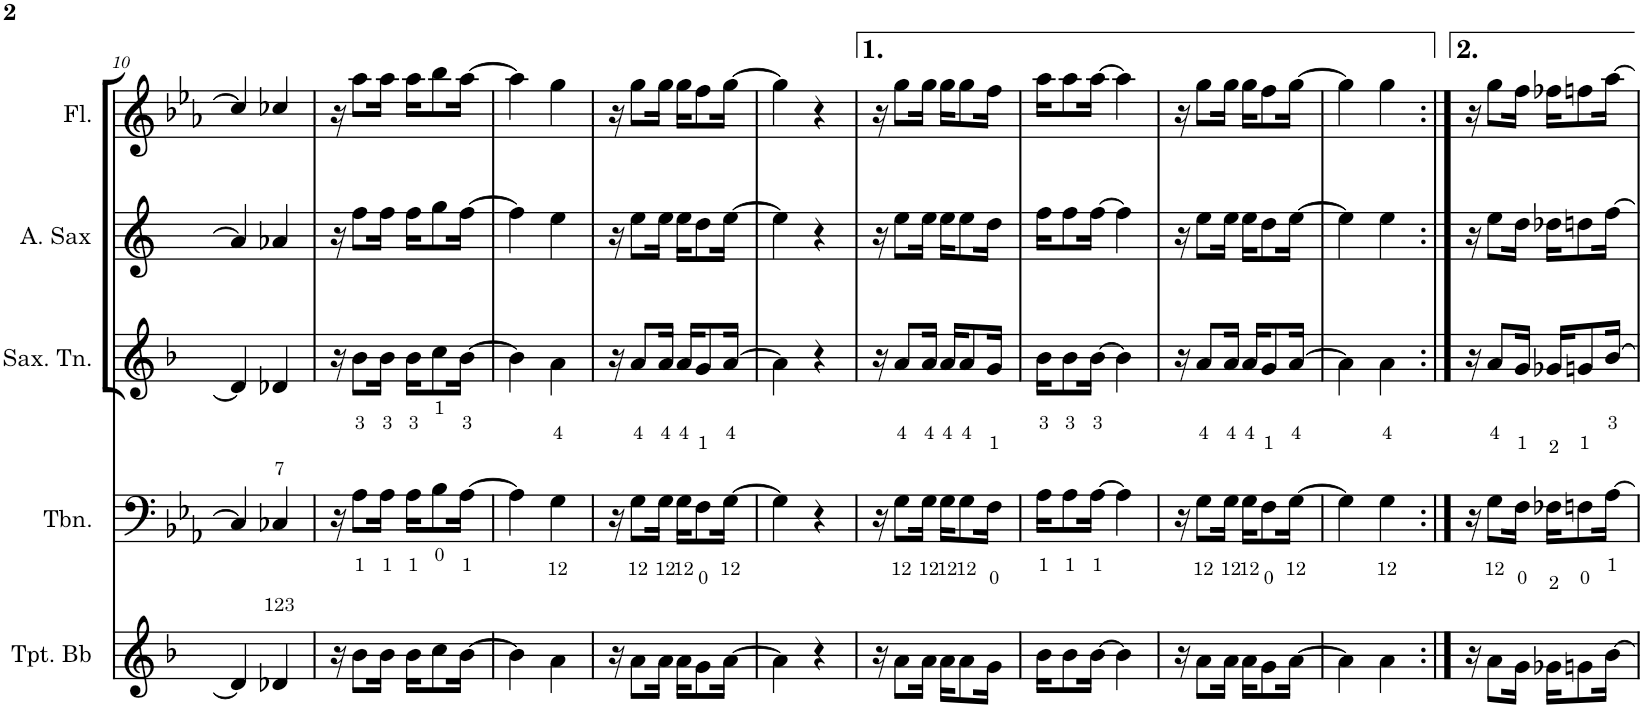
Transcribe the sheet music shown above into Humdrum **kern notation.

**kern	**kern	**kern	**kern	**kern
*part5	*part4	*part3	*part2	*part1
*staff5	*staff4	*staff3	*staff2	*staff1
*I"Trompete Bb	*I"Trombone	*I"Saxofone Tenor	*I"Saxofone Alto	*I"Flauta Transversal
*I'Tpt. Bb	*I'Tbn.	*I'Sax. Tn.	*	*I'Fl.
!!LO:PB:g=z
*clefG2	*clefF4	*clefG2	*clefG2	*clefG2
*Trd1c2	*	*Trd8c14	*Trd5c9	*
*k[b-]	*k[b-e-a-]	*k[b-]	*k[]	*k[b-e-a-]
*M2/4	*M2/4	*M2/4	*M2/4	*M2/4
=10	=10	=10	=10	=10
4d-/]	4C-/]	4d-/]	4a-/]	4cc-/]
4d-X/	4C-X/	4d-X/	4a-X/	4cc-X/
=11	=11	=11	=11	=11
16r	16r	16r	16r	16r
8b-\L	8A-\L	8b-\L	8ff\L	8aa-\L
16b-\Jk	16A-\Jk	16b-\Jk	16ff\Jk	16aa-\Jk
16b-\KL	16A-\KL	16b-\KL	16ff\KL	16aa-\KL
8cc\	8B-\	8cc\	8gg\	8bb-\
[16b-\Jk	[16A-\Jk	[16b-\Jk	[16ff\Jk	[16aa-\Jk
=12	=12	=12	=12	=12
4b-\]	4A-\]	4b-\]	4ff\]	4aa-\]
4a\	4G\	4a\	4ee\	4gg\
=13	=13	=13	=13	=13
16r	16r	16r	16r	16r
8a\L	8G\L	8a/L	8ee\L	8gg\L
16a\Jk	16G\Jk	16a/Jk	16ee\Jk	16gg\Jk
16a\KL	16G\KL	16a/KL	16ee\KL	16gg\KL
8g\	8F\	8g/	8dd\	8ff\
[16a\Jk	[16G\Jk	[16a/Jk	[16ee\Jk	[16gg\Jk
=14	=14	=14	=14	=14
4a\]	4G\]	4a\]	4ee\]	4gg\]
4r	4r	4r	4r	4r
=15	=15	=15	=15	=15
16r	16r	16r	16r	16r
8a\L	8G\L	8a/L	8ee\L	8gg\L
16a\Jk	16G\Jk	16a/Jk	16ee\Jk	16gg\Jk
16a\KL	16G\KL	16a/KL	16ee\KL	16gg\KL
8a\	8G\	8a/	8ee\	8gg\
16g\Jk	16F\Jk	16g/Jk	16dd\Jk	16ff\Jk
=16	=16	=16	=16	=16
16b-\KL	16A-\KL	16b-\KL	16ff\KL	16aa-\KL
8b-\	8A-\	8b-\	8ff\	8aa-\
[16b-\Jk	[16A-\Jk	[16b-\Jk	[16ff\Jk	[16aa-\Jk
4b-\]	4A-\]	4b-\]	4ff\]	4aa-\]
=17	=17	=17	=17	=17
16r	16r	16r	16r	16r
8a\L	8G\L	8a/L	8ee\L	8gg\L
16a\Jk	16G\Jk	16a/Jk	16ee\Jk	16gg\Jk
16a\KL	16G\KL	16a/KL	16ee\KL	16gg\KL
8g\	8F\	8g/	8dd\	8ff\
[16a\Jk	[16G\Jk	[16a/Jk	[16ee\Jk	[16gg\Jk
=18	=18	=18	=18	=18
4a\]	4G\]	4a\]	4ee\]	4gg\]
4a\	4G\	4a\	4ee\	4gg\
=19:|!	=19:|!	=19:|!	=19:|!	=19:|!
16r	16r	16r	16r	16r
8a\L	8G\L	8a/L	8ee\L	8gg\L
16g\Jk	16F\Jk	16g/Jk	16dd\Jk	16ff\Jk
16g-X\KL	16F-X\KL	16g-X/KL	16dd-X\KL	16ff-X\KL
8gn\	8Fn\	8gn/	8ddn\	8ffn\
[16b-\Jk	[16A-\Jk	[16b-/Jk	[16ff\Jk	[16aa-\Jk
=	=	=	=	=
*-	*-	*-	*-	*-
